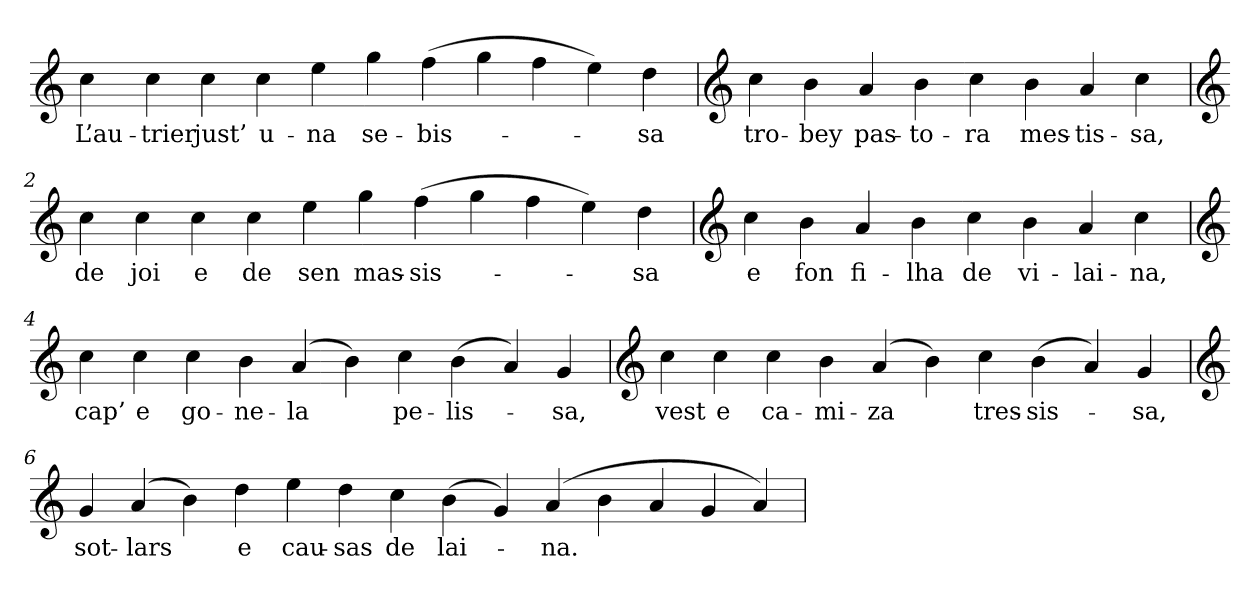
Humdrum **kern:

**kern	**text
*part1	*part1
*staff1	*staff1
*clefG2	*
=	=
4cc	L’au-
4cc	-trier
4cc	just’
4cc	u-
4ee	-na
4gg	se-
(4ff	-bis-
4gg	.
4ff	.
4ee)	.
4dd	-sa
=1	=1
*clefG2	*
4cc	tro-
4b	-bey
4a	pas-
4b	-to-
4cc	-ra
4b	mes-
4a	-tis-
4cc	-sa,
=2	=2
*clefG2	*
4cc	de
4cc	joi
4cc	e
4cc	de
4ee	sen
4gg	mas-
(4ff	-sis-
4gg	.
4ff	.
4ee)	.
4dd	-sa
=3	=3
*clefG2	*
4cc	e
4b	fon
4a	fi-
4b	-lha
4cc	de
4b	vi-
4a	-lai-
4cc	-na,
=4	=4
*clefG2	*
4cc	cap’
4cc	e
4cc	go-
4b	-ne-
(4a	-la
4b)	.
4cc	pe-
(4b	-lis-
4a)	.
4g	-sa,
=5	=5
*clefG2	*
4cc	vest
4cc	e
4cc	ca-
4b	-mi-
(4a	-za
4b)	.
4cc	tres-
(4b	-sis-
4a)	.
4g	-sa,
=6	=6
*clefG2	*
4g	sot-
(4a	-lars
4b)	.
4dd	e
4ee	cau-
4dd	-sas
4cc	de
(4b	lai-
4g)	.
(4a	-na.
4b	.
4a	.
4g	.
4a)	.
=	=
*-	*-
